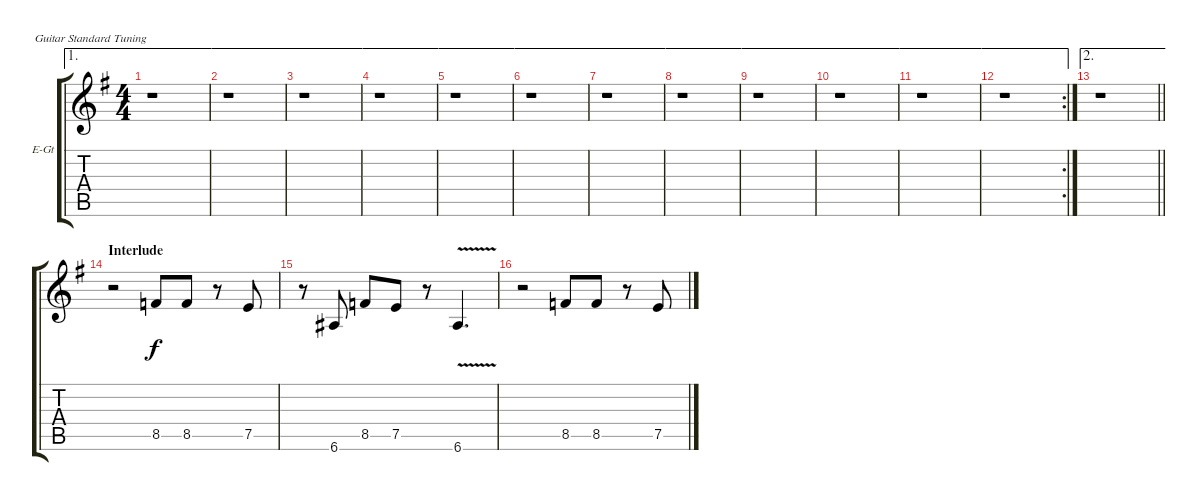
\defaultSystemsLayout 4
\bracketExtendMode groupsimilarinstruments
\firstSystemTrackNameOrientation horizontal
\otherSystemsTrackNameOrientation horizontal
\track ("Guitar 7" "E-Gt") {instrument distortionguitar}
\staff {score tabs}
\tuning (E4 B3 G3 D3 A2 E2)
\ae 1
\ts (4 4)
\tempo (188 hide)
\clef g2
\scale
0.333333
\ks g
r.1{dy f} |
\ae 1
\scale
0.333333 r.1 |
\ae 1
\scale
0.333333 r.1 |
\ae 1
\scale
0.333333 r.1 |
\ae 1
\scale
0.333333 r.1 |
\ae 1
\scale
0.333333 r.1 |
\ae 1
\scale
0.333333 r.1 |
\ae 1
\scale
0.333333 r.1 |
\ae 1
\scale
0.333333 r.1 |
\ae 1
\scale
0.322917 r.1 |
\ae 1
\scale
0.322917 r.1 |
\ae 1
\rc 2
\scale
0.354167 r.1 |
\ae 2
\scale
0.333333
\barLineRight lightlight
r.1 |
\section ("" "Interlude")
\scale
0.333333 r.2 8.5.8 8.5.8 r.8 7.5.8 |
\scale
0.333333 r.8 6.6.8 8.5.8 7.5.8 r.8 6.6{v}.4{d} |
r.2 8.5.8 8.5.8 r.8 7.5.8
